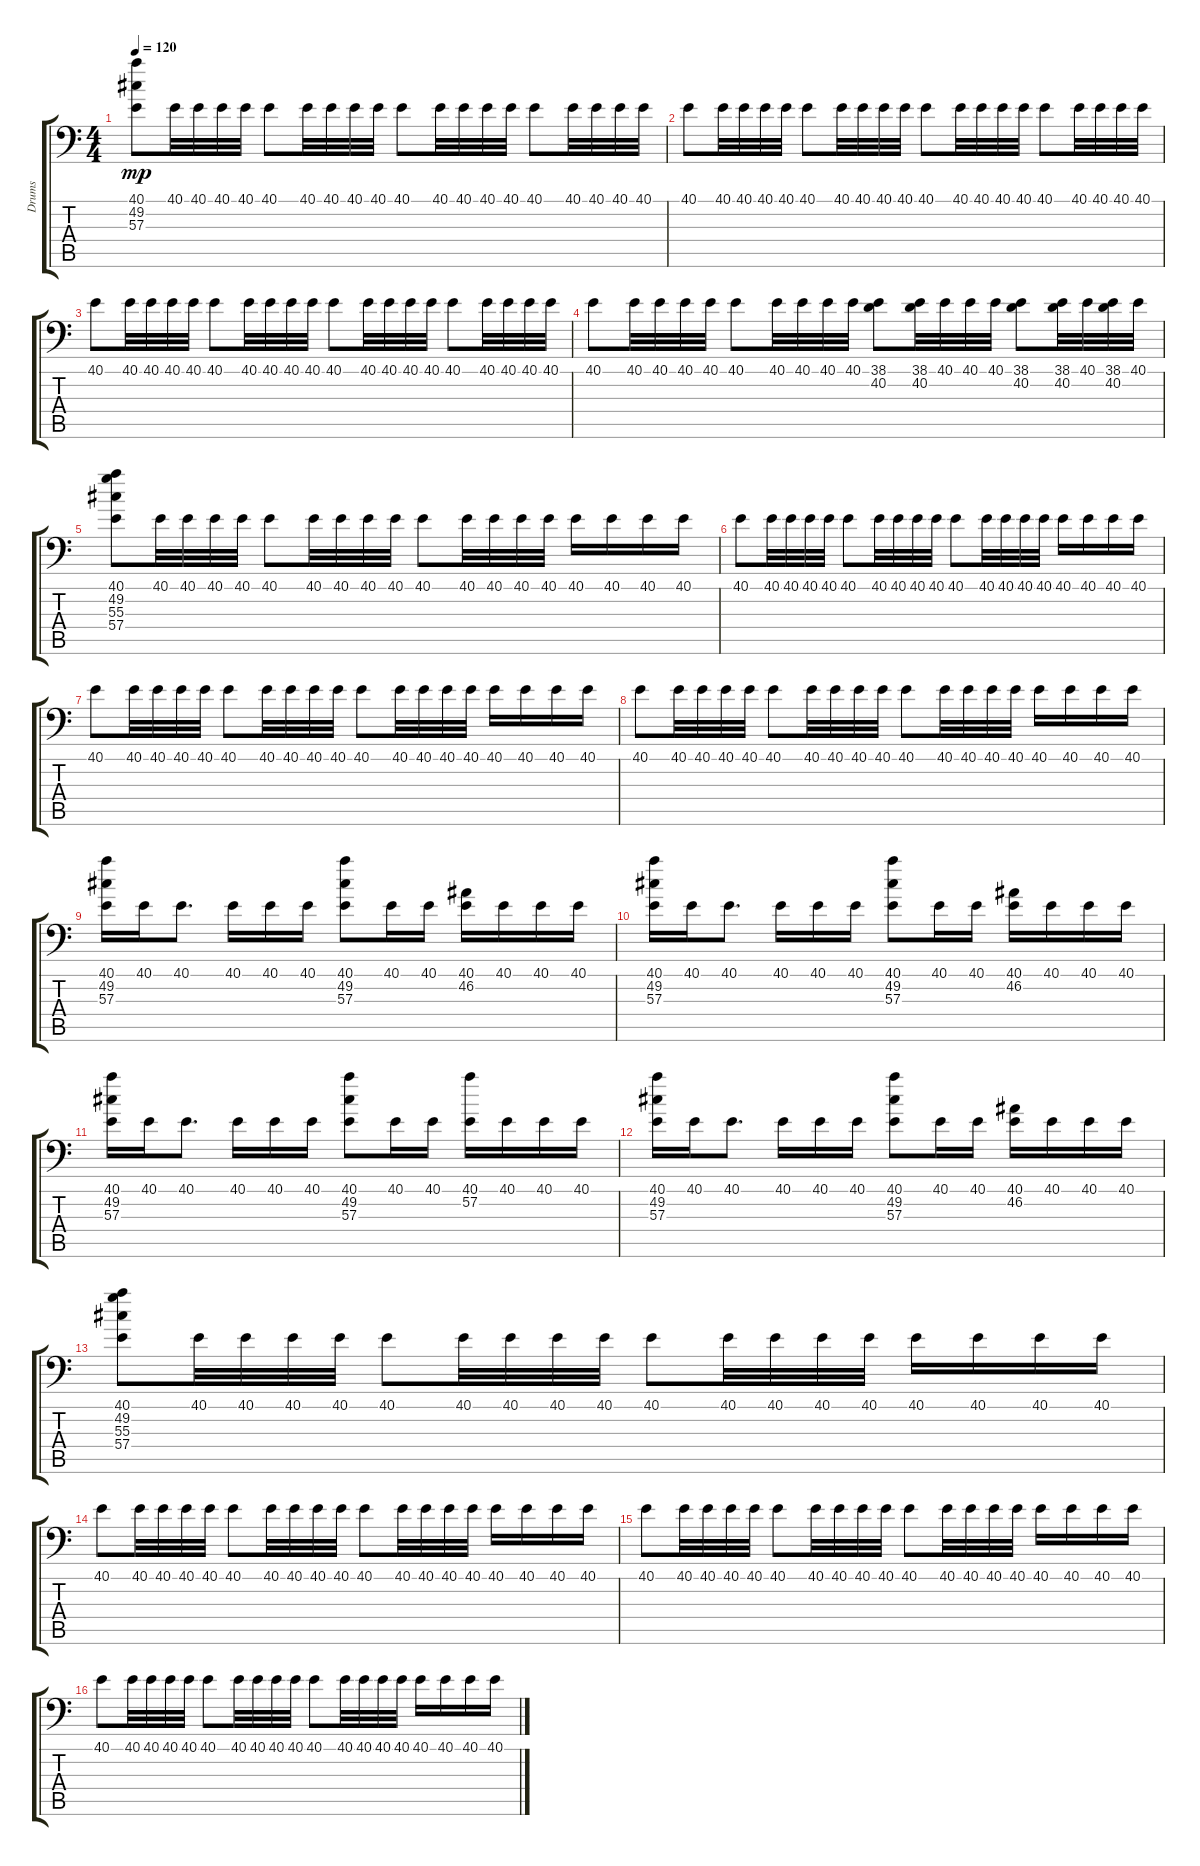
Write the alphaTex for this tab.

\track ("Drums" "Drums") {instrument acousticgrandpiano}
\staff {score tabs}
\tuning (C-1 C-1 C-1 C-1 C-1 C-1) {hide}
\ts (4 4)
\tempo 120
\clef f4
\ks c
(40.1 49.2 57.3).8{dy mp} 40.1.32 40.1.32 40.1.32 40.1.32 40.1.8 40.1.32 40.1.32 40.1.32 40.1.32 40.1.8 40.1.32 40.1.32 40.1.32 40.1.32 40.1.8 40.1.32 40.1.32 40.1.32 40.1.32 |
40.1.8 40.1.32 40.1.32 40.1.32 40.1.32 40.1.8 40.1.32 40.1.32 40.1.32 40.1.32 40.1.8 40.1.32 40.1.32 40.1.32 40.1.32 40.1.8 40.1.32 40.1.32 40.1.32 40.1.32 |
40.1.8 40.1.32 40.1.32 40.1.32 40.1.32 40.1.8 40.1.32 40.1.32 40.1.32 40.1.32 40.1.8 40.1.32 40.1.32 40.1.32 40.1.32 40.1.8 40.1.32 40.1.32 40.1.32 40.1.32 |
40.1.8 40.1.32 40.1.32 40.1.32 40.1.32 40.1.8 40.1.32 40.1.32 40.1.32 40.1.32 (38.1 40.2).8 (38.1 40.2).32 40.1.32 40.1.32 40.1.32 (38.1 40.2).8 (38.1 40.2).32 40.1.32 (38.1 40.2).32 40.1.32 |
(40.1 49.2 55.3 57.4).8 40.1.32 40.1.32 40.1.32 40.1.32 40.1.8 40.1.32 40.1.32 40.1.32 40.1.32 40.1.8 40.1.32 40.1.32 40.1.32 40.1.32 40.1.16 40.1.16 40.1.16 40.1.16 |
40.1.8 40.1.32 40.1.32 40.1.32 40.1.32 40.1.8 40.1.32 40.1.32 40.1.32 40.1.32 40.1.8 40.1.32 40.1.32 40.1.32 40.1.32 40.1.16 40.1.16 40.1.16 40.1.16 |
40.1.8 40.1.32 40.1.32 40.1.32 40.1.32 40.1.8 40.1.32 40.1.32 40.1.32 40.1.32 40.1.8 40.1.32 40.1.32 40.1.32 40.1.32 40.1.16 40.1.16 40.1.16 40.1.16 |
40.1.8 40.1.32 40.1.32 40.1.32 40.1.32 40.1.8 40.1.32 40.1.32 40.1.32 40.1.32 40.1.8 40.1.32 40.1.32 40.1.32 40.1.32 40.1.16 40.1.16 40.1.16 40.1.16 |
(40.1 49.2 57.3).16 40.1.16 40.1.8{d} 40.1.16 40.1.16 40.1.16 (40.1 49.2 57.3).8 40.1.16 40.1.16 (40.1 46.2).16 40.1.16 40.1.16 40.1.16 |
(40.1 49.2 57.3).16 40.1.16 40.1.8{d} 40.1.16 40.1.16 40.1.16 (40.1 49.2 57.3).8 40.1.16 40.1.16 (40.1 46.2).16 40.1.16 40.1.16 40.1.16 |
(40.1 49.2 57.3).16 40.1.16 40.1.8{d} 40.1.16 40.1.16 40.1.16 (40.1 49.2 57.3).8 40.1.16 40.1.16 (40.1 57.2).16 40.1.16 40.1.16 40.1.16 |
(40.1 49.2 57.3).16 40.1.16 40.1.8{d} 40.1.16 40.1.16 40.1.16 (40.1 49.2 57.3).8 40.1.16 40.1.16 (40.1 46.2).16 40.1.16 40.1.16 40.1.16 |
(40.1 49.2 55.3 57.4).8 40.1.32 40.1.32 40.1.32 40.1.32 40.1.8 40.1.32 40.1.32 40.1.32 40.1.32 40.1.8 40.1.32 40.1.32 40.1.32 40.1.32 40.1.16 40.1.16 40.1.16 40.1.16 |
40.1.8 40.1.32 40.1.32 40.1.32 40.1.32 40.1.8 40.1.32 40.1.32 40.1.32 40.1.32 40.1.8 40.1.32 40.1.32 40.1.32 40.1.32 40.1.16 40.1.16 40.1.16 40.1.16 |
40.1.8 40.1.32 40.1.32 40.1.32 40.1.32 40.1.8 40.1.32 40.1.32 40.1.32 40.1.32 40.1.8 40.1.32 40.1.32 40.1.32 40.1.32 40.1.16 40.1.16 40.1.16 40.1.16 |
40.1.8 40.1.32 40.1.32 40.1.32 40.1.32 40.1.8 40.1.32 40.1.32 40.1.32 40.1.32 40.1.8 40.1.32 40.1.32 40.1.32 40.1.32 40.1.16 40.1.16 40.1.16 40.1.16
